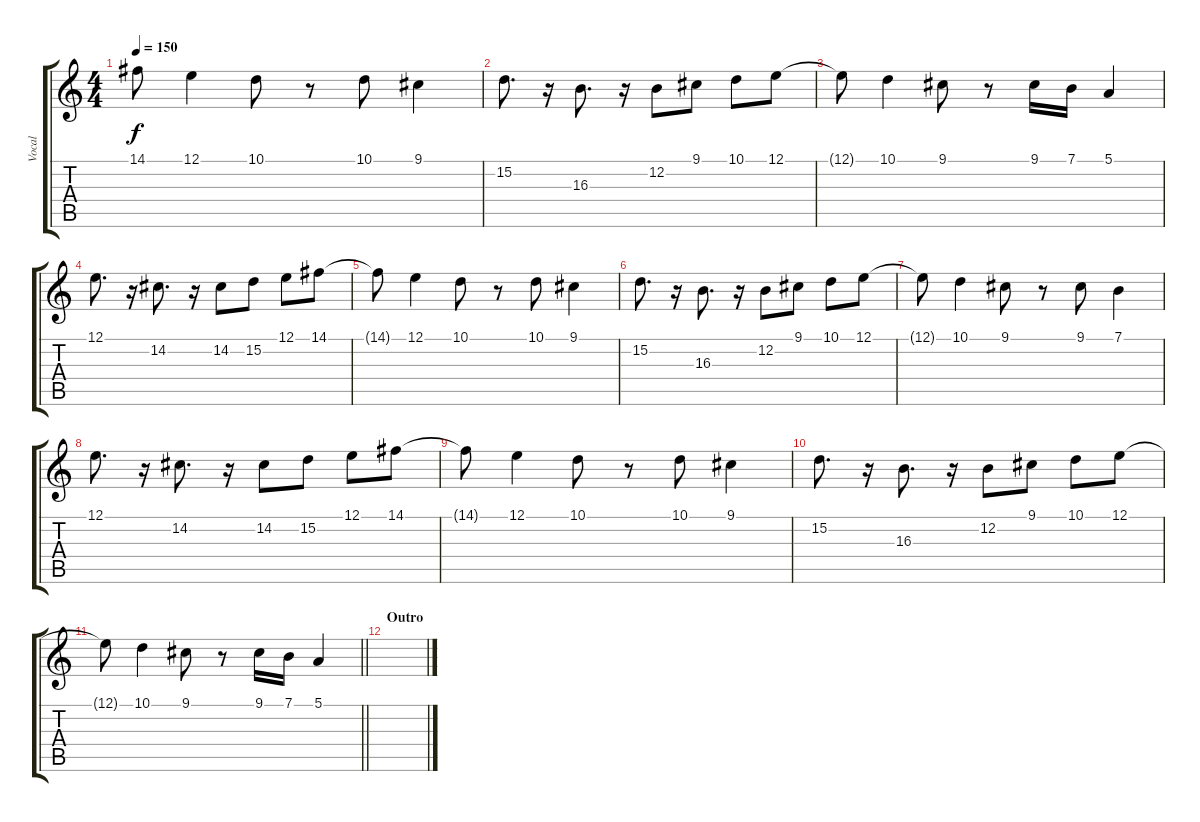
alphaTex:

\track ("Vocal" "Vocal") {instrument oboe}
\staff {score tabs}
\tuning (E4 B3 G3 D3 A2 E2) {hide}
\ts (4 4)
\tempo 150
\clef g2
\ks c
14.1{t}.8{dy f} 12.1.4 10.1.8 r.8 10.1.8 9.1.4 |
15.2.8{d} r.16 16.3.8{d} r.16 12.2.8 9.1.8 10.1.8 12.1.8 |
12.1{t}.8 10.1.4 9.1.8 r.8 9.1.16 7.1.16 5.1.4 |
12.1.8{d} r.16 14.2.8{d} r.16 14.2.8 15.2.8 12.1.8 14.1.8 |
14.1{t}.8 12.1.4 10.1.8 r.8 10.1.8 9.1.4 |
15.2.8{d} r.16 16.3.8{d} r.16 12.2.8 9.1.8 10.1.8 12.1.8 |
12.1{t}.8 10.1.4 9.1.8 r.8 9.1.8 7.1.4 |
12.1.8{d} r.16 14.2.8{d} r.16 14.2.8 15.2.8 12.1.8 14.1.8 |
14.1{t}.8 12.1.4 10.1.8 r.8 10.1.8 9.1.4 |
15.2.8{d} r.16 16.3.8{d} r.16 12.2.8 9.1.8 10.1.8 12.1.8 |
\barLineRight lightlight
12.1{t}.8 10.1.4 9.1.8 r.8 9.1.16 7.1.16 5.1.4 |
\section ("" "Outro")
